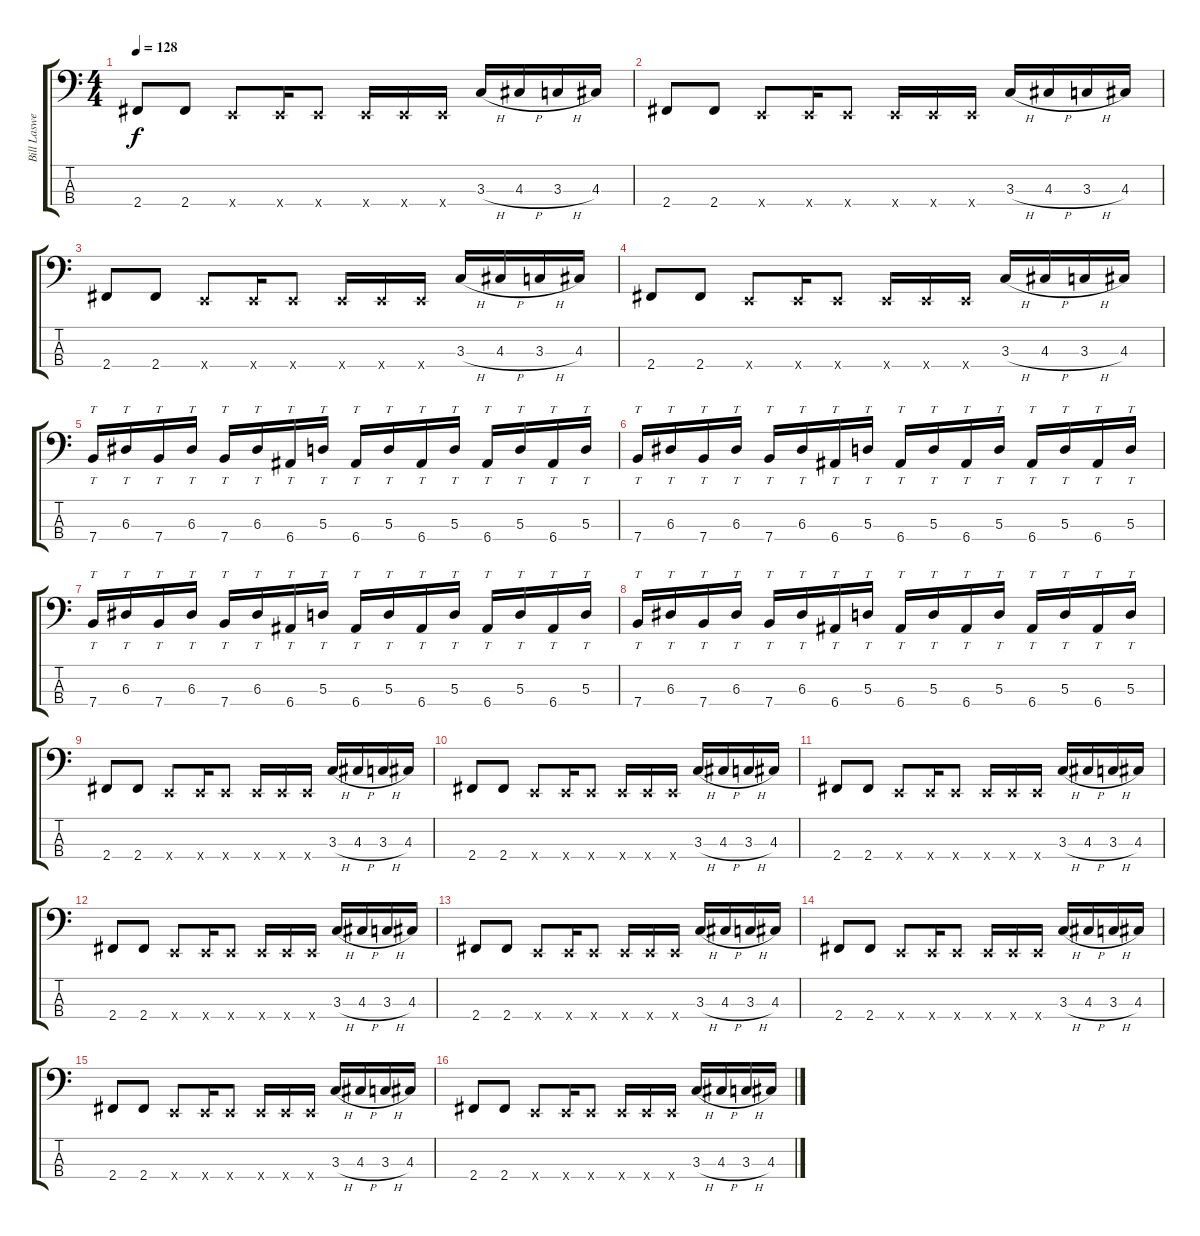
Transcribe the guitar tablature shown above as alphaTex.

\track ("Bill Laswell" "Bill Laswe") {instrument electricbasspick}
\staff {score tabs}
\tuning (G2 D2 A1 E1) {hide}
\ts (4 4)
\tempo 128
\clef f4
\ks c
2.4.8{dy f} 2.4.8 0.4{x}.8 0.4{x}.16 0.4{x}.8 0.4{x}.16 0.4{x}.16 0.4{x}.16 3.3{h}.16 4.3{h}.16 3.3{h}.16 4.3.16 |
2.4.8 2.4.8 0.4{x}.8 0.4{x}.16 0.4{x}.8 0.4{x}.16 0.4{x}.16 0.4{x}.16 3.3{h}.16 4.3{h}.16 3.3{h}.16 4.3.16 |
2.4.8 2.4.8 0.4{x}.8 0.4{x}.16 0.4{x}.8 0.4{x}.16 0.4{x}.16 0.4{x}.16 3.3{h}.16 4.3{h}.16 3.3{h}.16 4.3.16 |
2.4.8 2.4.8 0.4{x}.8 0.4{x}.16 0.4{x}.8 0.4{x}.16 0.4{x}.16 0.4{x}.16 3.3{h}.16 4.3{h}.16 3.3{h}.16 4.3.16 |
7.4.16{tt} 6.3.16{tt} 7.4.16{tt} 6.3.16{tt} 7.4.16{tt} 6.3.16{tt} 6.4.16{tt} 5.3.16{tt} 6.4.16{tt} 5.3.16{tt} 6.4.16{tt} 5.3.16{tt} 6.4.16{tt} 5.3.16{tt} 6.4.16{tt} 5.3.16{tt} |
7.4.16{tt} 6.3.16{tt} 7.4.16{tt} 6.3.16{tt} 7.4.16{tt} 6.3.16{tt} 6.4.16{tt} 5.3.16{tt} 6.4.16{tt} 5.3.16{tt} 6.4.16{tt} 5.3.16{tt} 6.4.16{tt} 5.3.16{tt} 6.4.16{tt} 5.3.16{tt} |
7.4.16{tt} 6.3.16{tt} 7.4.16{tt} 6.3.16{tt} 7.4.16{tt} 6.3.16{tt} 6.4.16{tt} 5.3.16{tt} 6.4.16{tt} 5.3.16{tt} 6.4.16{tt} 5.3.16{tt} 6.4.16{tt} 5.3.16{tt} 6.4.16{tt} 5.3.16{tt} |
7.4.16{tt} 6.3.16{tt} 7.4.16{tt} 6.3.16{tt} 7.4.16{tt} 6.3.16{tt} 6.4.16{tt} 5.3.16{tt} 6.4.16{tt} 5.3.16{tt} 6.4.16{tt} 5.3.16{tt} 6.4.16{tt} 5.3.16{tt} 6.4.16{tt} 5.3.16{tt} |
2.4.8 2.4.8 0.4{x}.8 0.4{x}.16 0.4{x}.8 0.4{x}.16 0.4{x}.16 0.4{x}.16 3.3{h}.16 4.3{h}.16 3.3{h}.16 4.3.16 |
2.4.8 2.4.8 0.4{x}.8 0.4{x}.16 0.4{x}.8 0.4{x}.16 0.4{x}.16 0.4{x}.16 3.3{h}.16 4.3{h}.16 3.3{h}.16 4.3.16 |
2.4.8 2.4.8 0.4{x}.8 0.4{x}.16 0.4{x}.8 0.4{x}.16 0.4{x}.16 0.4{x}.16 3.3{h}.16 4.3{h}.16 3.3{h}.16 4.3.16 |
2.4.8 2.4.8 0.4{x}.8 0.4{x}.16 0.4{x}.8 0.4{x}.16 0.4{x}.16 0.4{x}.16 3.3{h}.16 4.3{h}.16 3.3{h}.16 4.3.16 |
2.4.8 2.4.8 0.4{x}.8 0.4{x}.16 0.4{x}.8 0.4{x}.16 0.4{x}.16 0.4{x}.16 3.3{h}.16 4.3{h}.16 3.3{h}.16 4.3.16 |
2.4.8 2.4.8 0.4{x}.8 0.4{x}.16 0.4{x}.8 0.4{x}.16 0.4{x}.16 0.4{x}.16 3.3{h}.16 4.3{h}.16 3.3{h}.16 4.3.16 |
2.4.8 2.4.8 0.4{x}.8 0.4{x}.16 0.4{x}.8 0.4{x}.16 0.4{x}.16 0.4{x}.16 3.3{h}.16 4.3{h}.16 3.3{h}.16 4.3.16 |
2.4.8 2.4.8 0.4{x}.8 0.4{x}.16 0.4{x}.8 0.4{x}.16 0.4{x}.16 0.4{x}.16 3.3{h}.16 4.3{h}.16 3.3{h}.16 4.3.16
